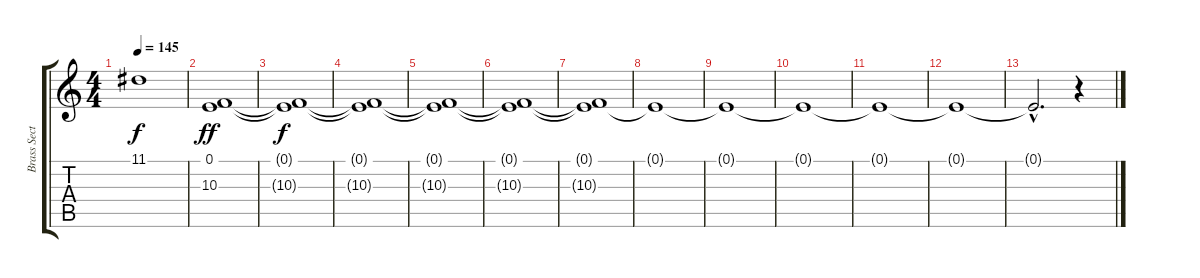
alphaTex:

\track ("Brass Section" "Brass Sect") {instrument synthbrass1}
\staff {score tabs}
\tuning (E4 B3 G3 D3 A2 E2) {hide}
\ts (4 4)
\tempo 145
\clef g2
\ks c
11.1.1{dy f} |
(0.1 10.3).1{dy ff} |
(0.1{t} 10.3{t}).1{dy f} |
(0.1{t} 10.3{t}).1 |
(0.1{t} 10.3{t}).1 |
(0.1{t} 10.3{t}).1 |
(0.1{t} 10.3{t}).1 |
0.1{t}.1 |
0.1{t}.1 |
0.1{t}.1 |
0.1{t}.1 |
0.1{t}.1 |
0.1{hac t}.2{d} r.4
